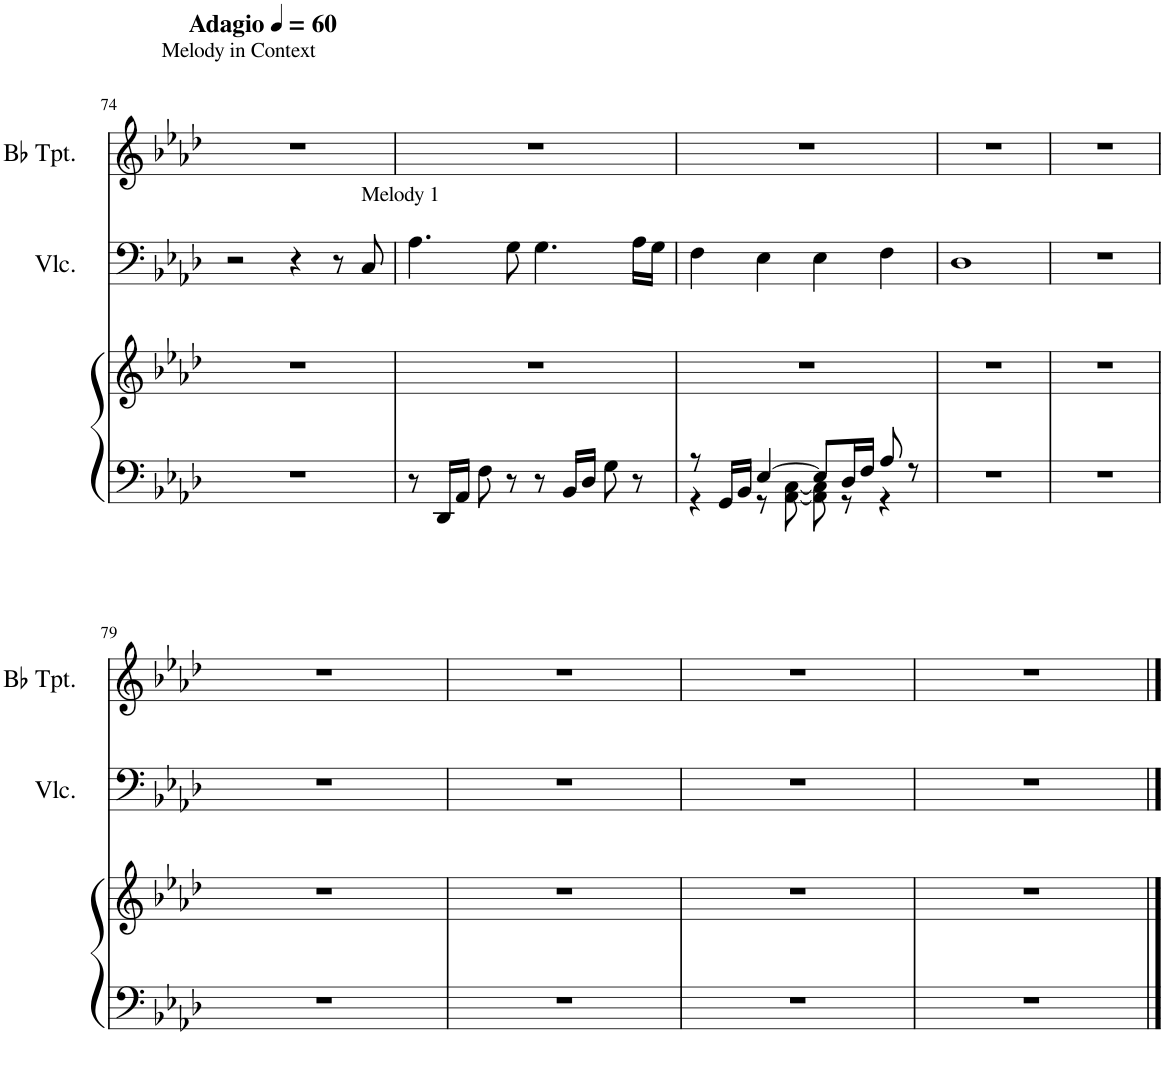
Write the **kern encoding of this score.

**kern	**kern	**kern	**kern
*part3	*part3	*part2	*part1
*staff4	*staff3	*staff2	*staff1
*I"Piano	*	*I"Violoncello	*I"Bb Trumpet
*I'Pno	*	*I'Vlc.	*I'Bb Tpt.
!!LO:PB:g=z
*clefF4	*clefG2	*clefF4	*clefG2
*	*	*	*ITrd1c2
*k[b-e-a-d-]	*k[b-e-a-d-]	*k[b-e-a-d-]	*k[b-e-a-d-]
*M4/4	*M4/4	*M4/4	*M4/4
*MM60	*MM60	*MM60	*MM60
=74	=74	=74	=74
!	!	!	!LO:TX:a:t=Melody in Context
!	!	!	!LO:TX:a:B:t=Adagio
1r	1r	2r	1r
.	.	4r	.
.	.	8r	.
!	!	!LO:TX:a:t=Melody 1	!
.	.	8C/	.
=75	=75	=75	=75
8r	1r	4.A-\	1r
16DD-/LL	.	.	.
16AA-/JJ	.	.	.
8F\	.	.	.
8r	.	8G\	.
8r	.	4.G\	.
16BB-/LL	.	.	.
16D-/JJ	.	.	.
8G\	.	.	.
8r	.	16A-\LL	.
.	.	16G\JJ	.
=76	=76	=76	=76
*^	*	*	*
8r	4r	1r	4F\	1r
16GG/LL	.	.	.	.
16BB-/JJ	.	.	.	.
[4E-/	8r	.	4E-\	.
.	[8AA-\ [8C\	.	.	.
8E-/L]	8AA-\] 8C\]	.	4E-\	.
16D-/L	8r	.	.	.
16F/JJ	.	.	.	.
8A-/	4r	.	4F\	.
8r	.	.	.	.
*v	*v	*	*	*
=77	=77	=77	=77
1r	1r	1D-	1r
=78	=78	=78	=78
1r	1r	1r	1r
!!LO:LB:g=z
=79	=79	=79	=79
1r	1r	1r	1r
=80	=80	=80	=80
1r	1r	1r	1r
=81	=81	=81	=81
1r	1r	1r	1r
=82	=82	=82	=82
1r	1r	1r	1r
==	==	==	==
*-	*-	*-	*-
